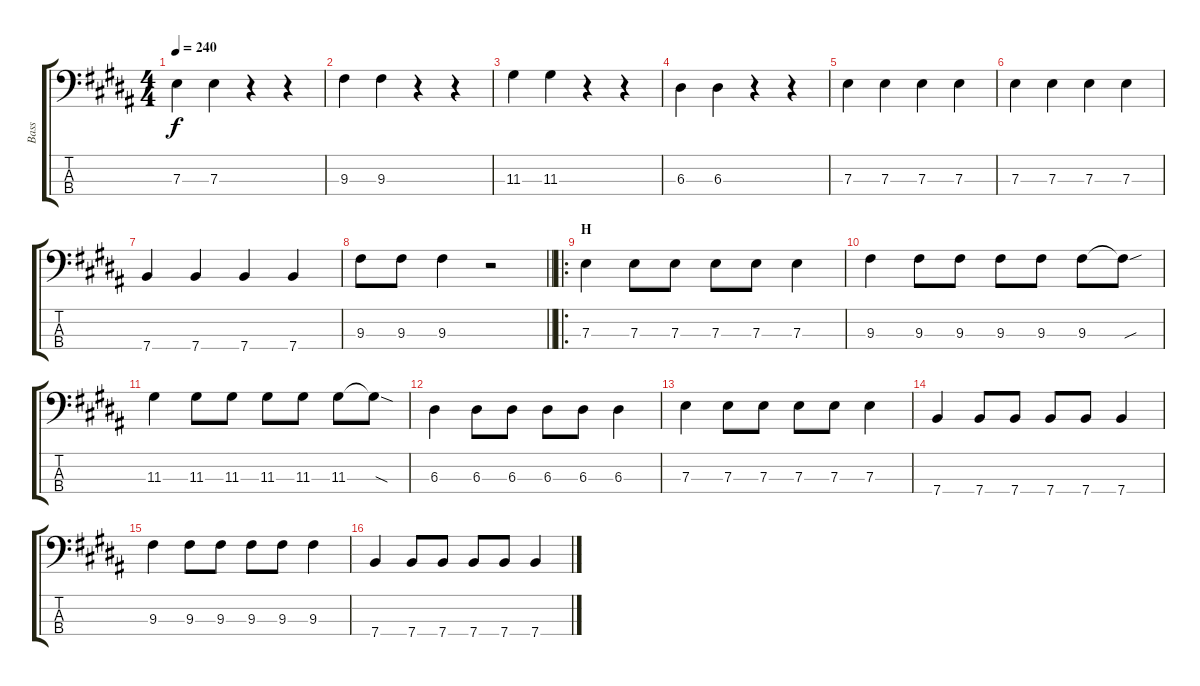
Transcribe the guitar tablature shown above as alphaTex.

\track ("Bass" "Bass") {instrument electricbassfinger}
\staff {score tabs}
\tuning (G2 D2 A1 E1) {hide}
\ts (4 4)
\tempo 240
\clef f4
\ks b
7.3.4{dy f} 7.3.4 r.4 r.4 |
9.3.4 9.3.4 r.4 r.4 |
11.3.4 11.3.4 r.4 r.4 |
6.3.4 6.3.4 r.4 r.4 |
7.3.4 7.3.4 7.3.4 7.3.4 |
7.3.4 7.3.4 7.3.4 7.3.4 |
7.4.4 7.4.4 7.4.4 7.4.4 |
\barLineRight lightlight
9.3.8 9.3.8 9.3.4 r.2 |
\ro
\section ("" "H")
7.3.4 7.3.8 7.3.8 7.3.8 7.3.8 7.3.4 |
9.3.4 9.3.8 9.3.8 9.3.8 9.3.8 9.3.8 9.3{sou t}.8 |
11.3.4 11.3.8 11.3.8 11.3.8 11.3.8 11.3.8 11.3{sod t}.8 |
6.3.4 6.3.8 6.3.8 6.3.8 6.3.8 6.3.4 |
7.3.4 7.3.8 7.3.8 7.3.8 7.3.8 7.3.4 |
7.4.4 7.4.8 7.4.8 7.4.8 7.4.8 7.4.4 |
9.3.4 9.3.8 9.3.8 9.3.8 9.3.8 9.3.4 |
7.4.4 7.4.8 7.4.8 7.4.8 7.4.8 7.4.4
